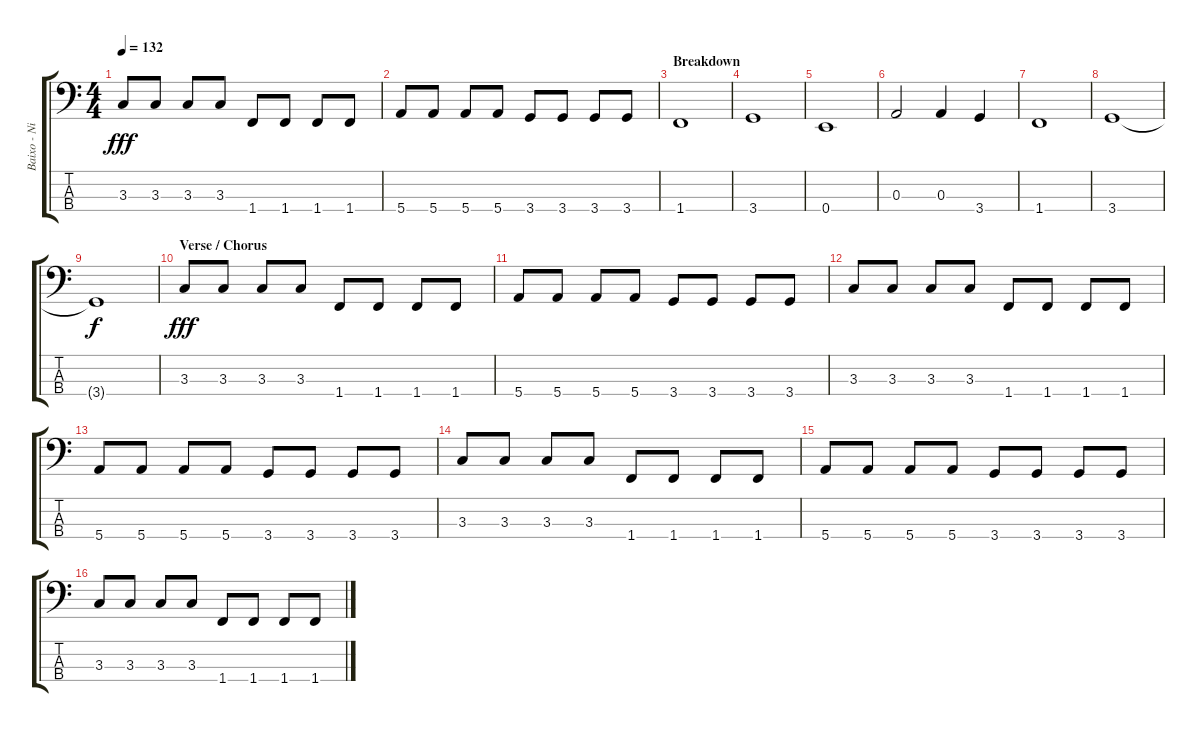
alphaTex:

\track ("Baixo - Nikola" "Baixo - Ni") {instrument electricbasspick}
\staff {score tabs}
\tuning (G2 D2 A1 E1) {hide}
\ts (4 4)
\tempo 132
\clef f4
\ks c
3.3.8{dy fff} 3.3.8 3.3.8 3.3.8 1.4.8 1.4.8 1.4.8 1.4.8 |
5.4.8 5.4.8 5.4.8 5.4.8 3.4.8 3.4.8 3.4.8 3.4.8 |
\section ("" "Breakdown")
1.4.1 |
3.4.1 |
0.4.1 |
0.3.2 0.3.4 3.4.4 |
1.4.1 |
3.4.1 |
3.4{t}.1{dy f} |
\section ("" "Verse / Chorus")
3.3.8{dy fff} 3.3.8 3.3.8 3.3.8 1.4.8 1.4.8 1.4.8 1.4.8 |
5.4.8 5.4.8 5.4.8 5.4.8 3.4.8 3.4.8 3.4.8 3.4.8 |
3.3.8 3.3.8 3.3.8 3.3.8 1.4.8 1.4.8 1.4.8 1.4.8 |
5.4.8 5.4.8 5.4.8 5.4.8 3.4.8 3.4.8 3.4.8 3.4.8 |
3.3.8 3.3.8 3.3.8 3.3.8 1.4.8 1.4.8 1.4.8 1.4.8 |
5.4.8 5.4.8 5.4.8 5.4.8 3.4.8 3.4.8 3.4.8 3.4.8 |
3.3.8 3.3.8 3.3.8 3.3.8 1.4.8 1.4.8 1.4.8 1.4.8
